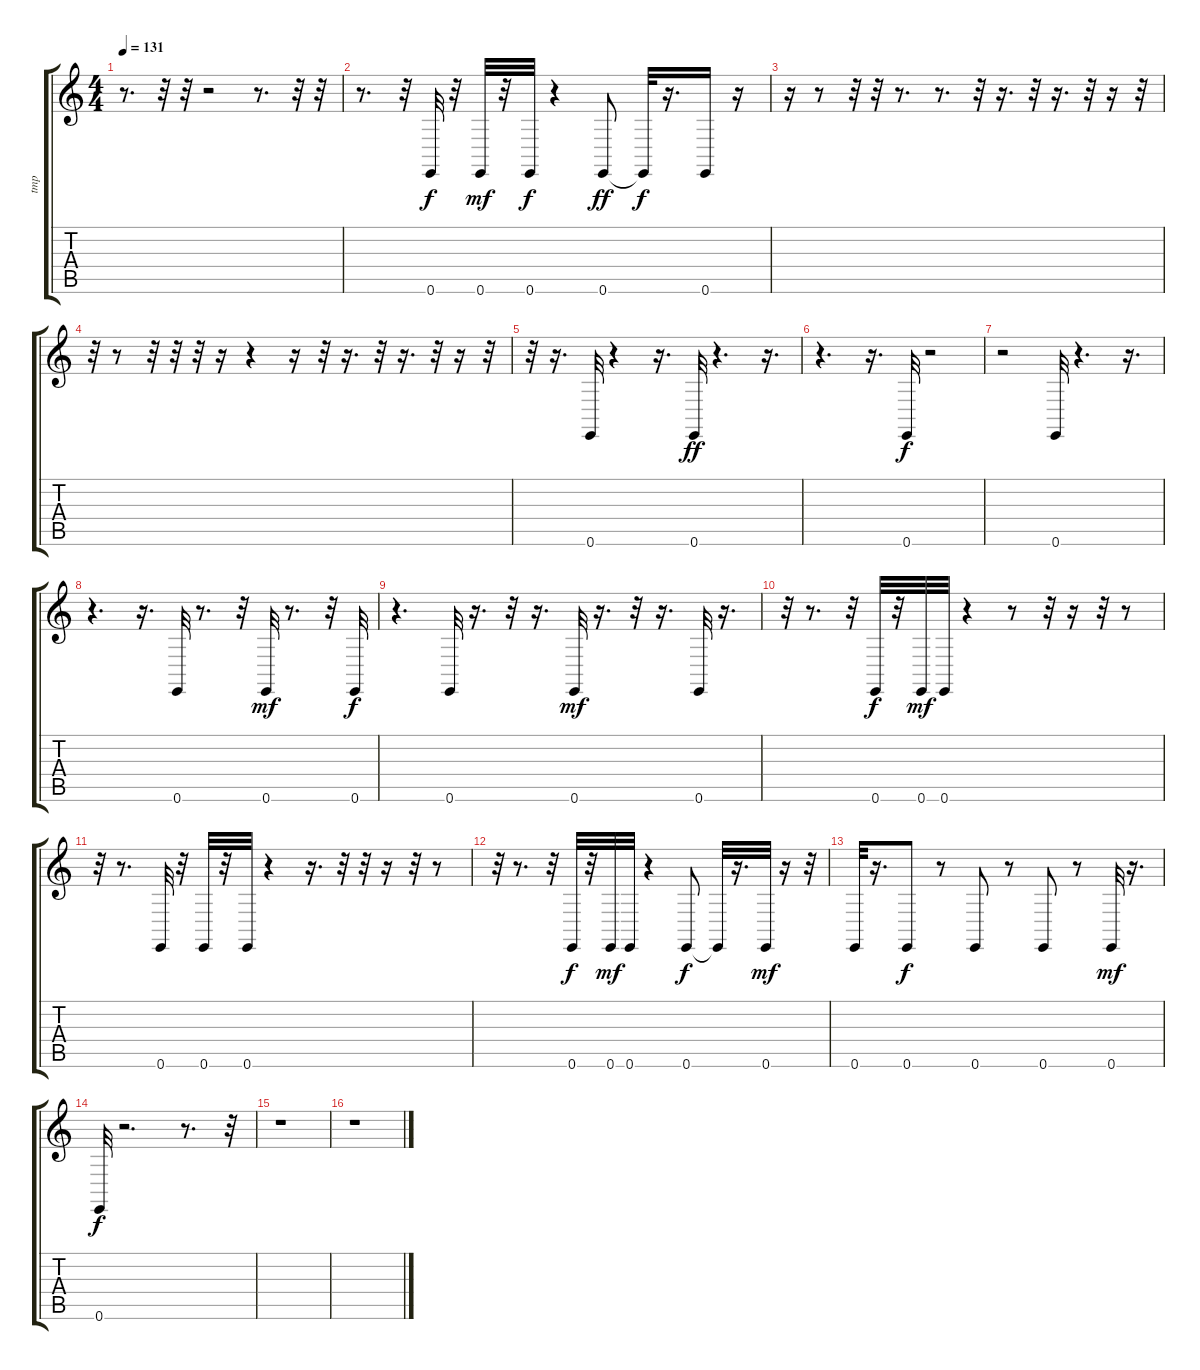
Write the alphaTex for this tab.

\track ("tmp" "tmp") {instrument timpani}
\staff {score tabs}
\tuning (E4 B3 G3 D3 A2 E2) {hide}
\ts (4 4)
\tempo 131
\clef g2
\ks c
r.8{d dy f} r.32 r.32 r.2 r.8{d} r.32 r.32 |
r.8{d} r.32 0.6.32 r.32 0.6.32{dy mf} r.32 0.6.32{dy f} r.4 0.6.8{dy ff} 0.6{t}.32{dy f} r.16{d} 0.6.16 r.16 |
r.16 r.8 r.32 r.32 r.8{d} r.8{d} r.32 r.16{d} r.32 r.16{d} r.32 r.16 r.32 |
r.32 r.8 r.32 r.32 r.32 r.16 r.4 r.16 r.32 r.16{d} r.32 r.16{d} r.32 r.16 r.32 |
r.32 r.16{d} 0.6.32 r.4 r.16{d} 0.6.32{dy ff} r.4{d} r.16{d} |
r.4{d} r.16{d} 0.6.32{dy f} r.2 |
r.2 0.6.32 r.4{d} r.16{d} |
r.4{d} r.16{d} 0.6.32 r.8{d} r.32 0.6.32{dy mf} r.8{d} r.32 0.6.32{dy f} |
r.4{d} 0.6.32 r.16{d} r.32 r.16{d} 0.6.32{dy mf} r.16{d} r.32 r.16{d} 0.6.32 r.16{d} |
r.32 r.8{d} r.32 0.6.32{dy f} r.32 0.6.32{dy mf} 0.6.32 r.4 r.8 r.32 r.16 r.32 r.8 |
r.32 r.8{d} 0.6.32 r.32 0.6.32 r.32 0.6.32 r.4 r.16{d} r.32 r.32 r.16 r.32 r.8 |
r.32 r.8{d} r.32 0.6.32{dy f} r.32 0.6.32{dy mf} 0.6.32 r.4 0.6.8{dy f} 0.6{t}.32 r.16{d} 0.6.32{dy mf} r.16 r.32 |
0.6.32 r.16{d} 0.6.8{dy f} r.8 0.6.8 r.8 0.6.8 r.8 0.6.32{dy mf} r.16{d} |
0.6.32{dy f} r.2{d} r.8{d} r.32 |
r.1 |
r.1
